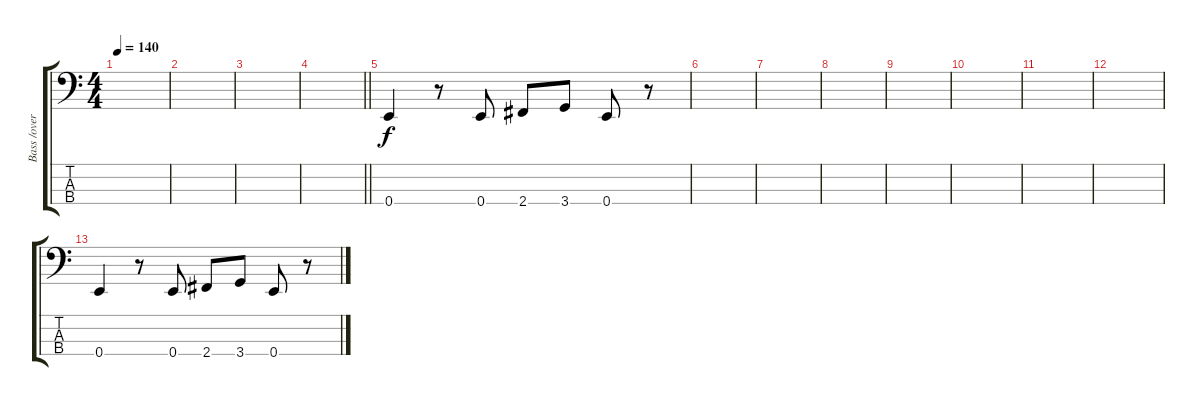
\track ("Bass /overdub" "Bass /over") {instrument contrabass}
\staff {score tabs}
\tuning (G2 D2 A1 E1) {hide}
\ts (4 4)
\tempo 140
\clef f4
\ks c
|
|
|
\barLineRight lightlight
|
\section ("" "")
0.4.4 r.8 0.4.8 2.4.8 3.4.8 0.4.8 r.8 |
|
|
|
|
|
|
|
0.4.4 r.8 0.4.8 2.4.8 3.4.8 0.4.8 r.8
